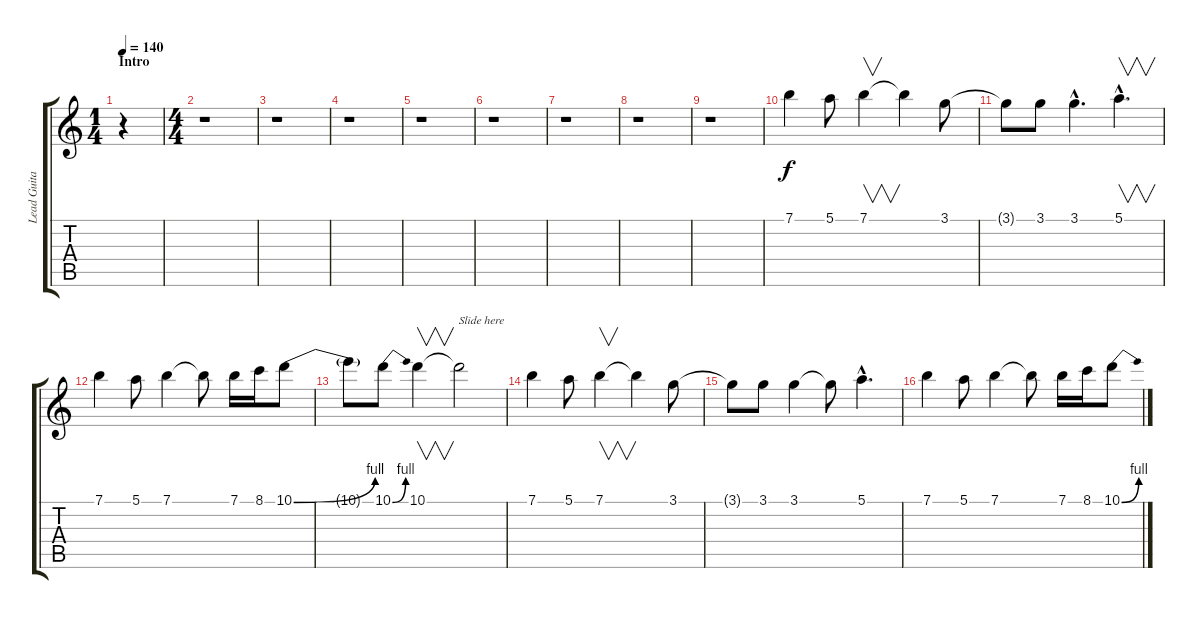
\track ("Lead Guitar (Bickers)" "Lead Guita") {instrument overdrivenguitar}
\staff {score tabs}
\tuning (E4 B3 G3 D3 A2 E2) {hide}
\ts (1 4)
\section ("" "Intro")
\tempo 140
\clef g2
\ks c
r.4{dy f instrument overdrivenguitar} |
\ts (4 4)
r.1 |
r.1 |
r.1 |
r.1 |
r.1 |
r.1 |
r.1 |
r.1 |
7.1.4 5.1.8 7.1.4{v} 7.1{t}.4 3.1.8 |
3.1{t}.8 3.1.8 3.1{hac}.4{d} 5.1{hac}.4{v d} |
7.1.4 5.1.8 7.1.4 7.1{t}.8 7.1.16 8.1.16 10.1{be (bend 0 0 60 4)}.8 |
10.1{t}.8 10.1{be (bend 0 0 60 4)}.8 10.1.4{v} 10.1{t}.2{txt "Slide here"} |
7.1.4 5.1.8 7.1.4{v} 7.1{t}.4 3.1.8 |
3.1{t}.8 3.1.8 3.1.4 3.1{t}.8 5.1{hac}.4{d} |
7.1.4 5.1.8 7.1.4 7.1{t}.8 7.1.16 8.1.16 10.1{be (bend 0 0 60 4)}.8
